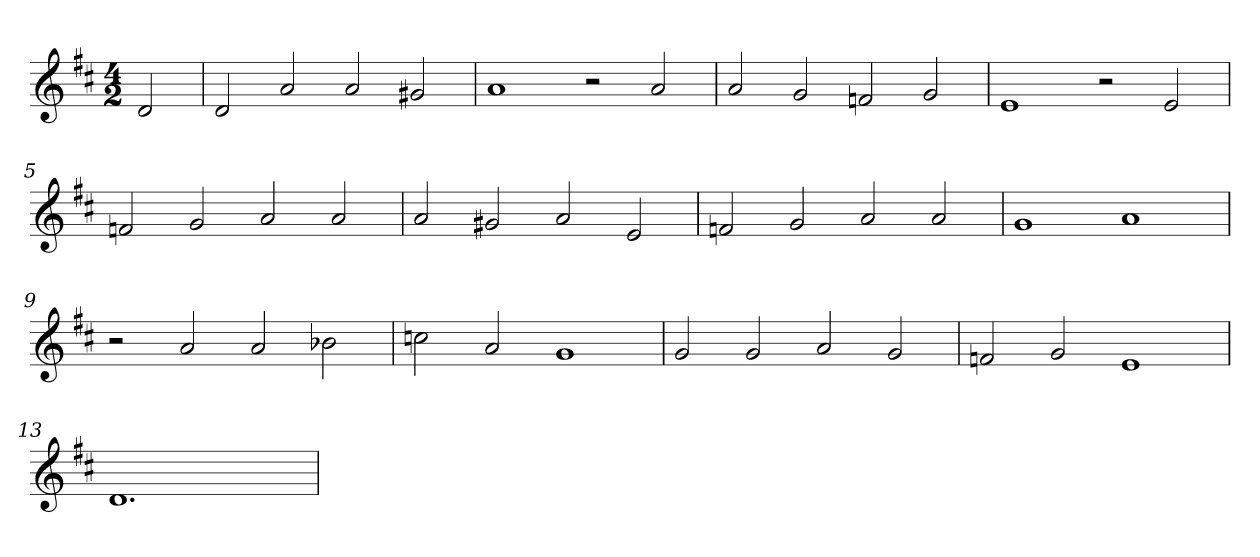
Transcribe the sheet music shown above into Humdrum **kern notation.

**kern
*part1
*staff1
*clefG2
*k[f#c#]
*D:
*M4/2
=
2d
=1
2d
2a
2a
2g#X
=2
1a
2r
2a
=3
2a
2g
2fn
2g
=4
1e
2r
2e
=5
2fn
2g
2a
2a
=6
2a
2g#X
2a
2e
=7
2fn
2g
2a
2a
=8
1g
1a
=9
2r
2a
2a
2b-X
=10
2ccn
2a
1g
=11
2g
2g
2a
2g
=12
2fn
2g
1e
=13
1.d
2ryy
=
*-
